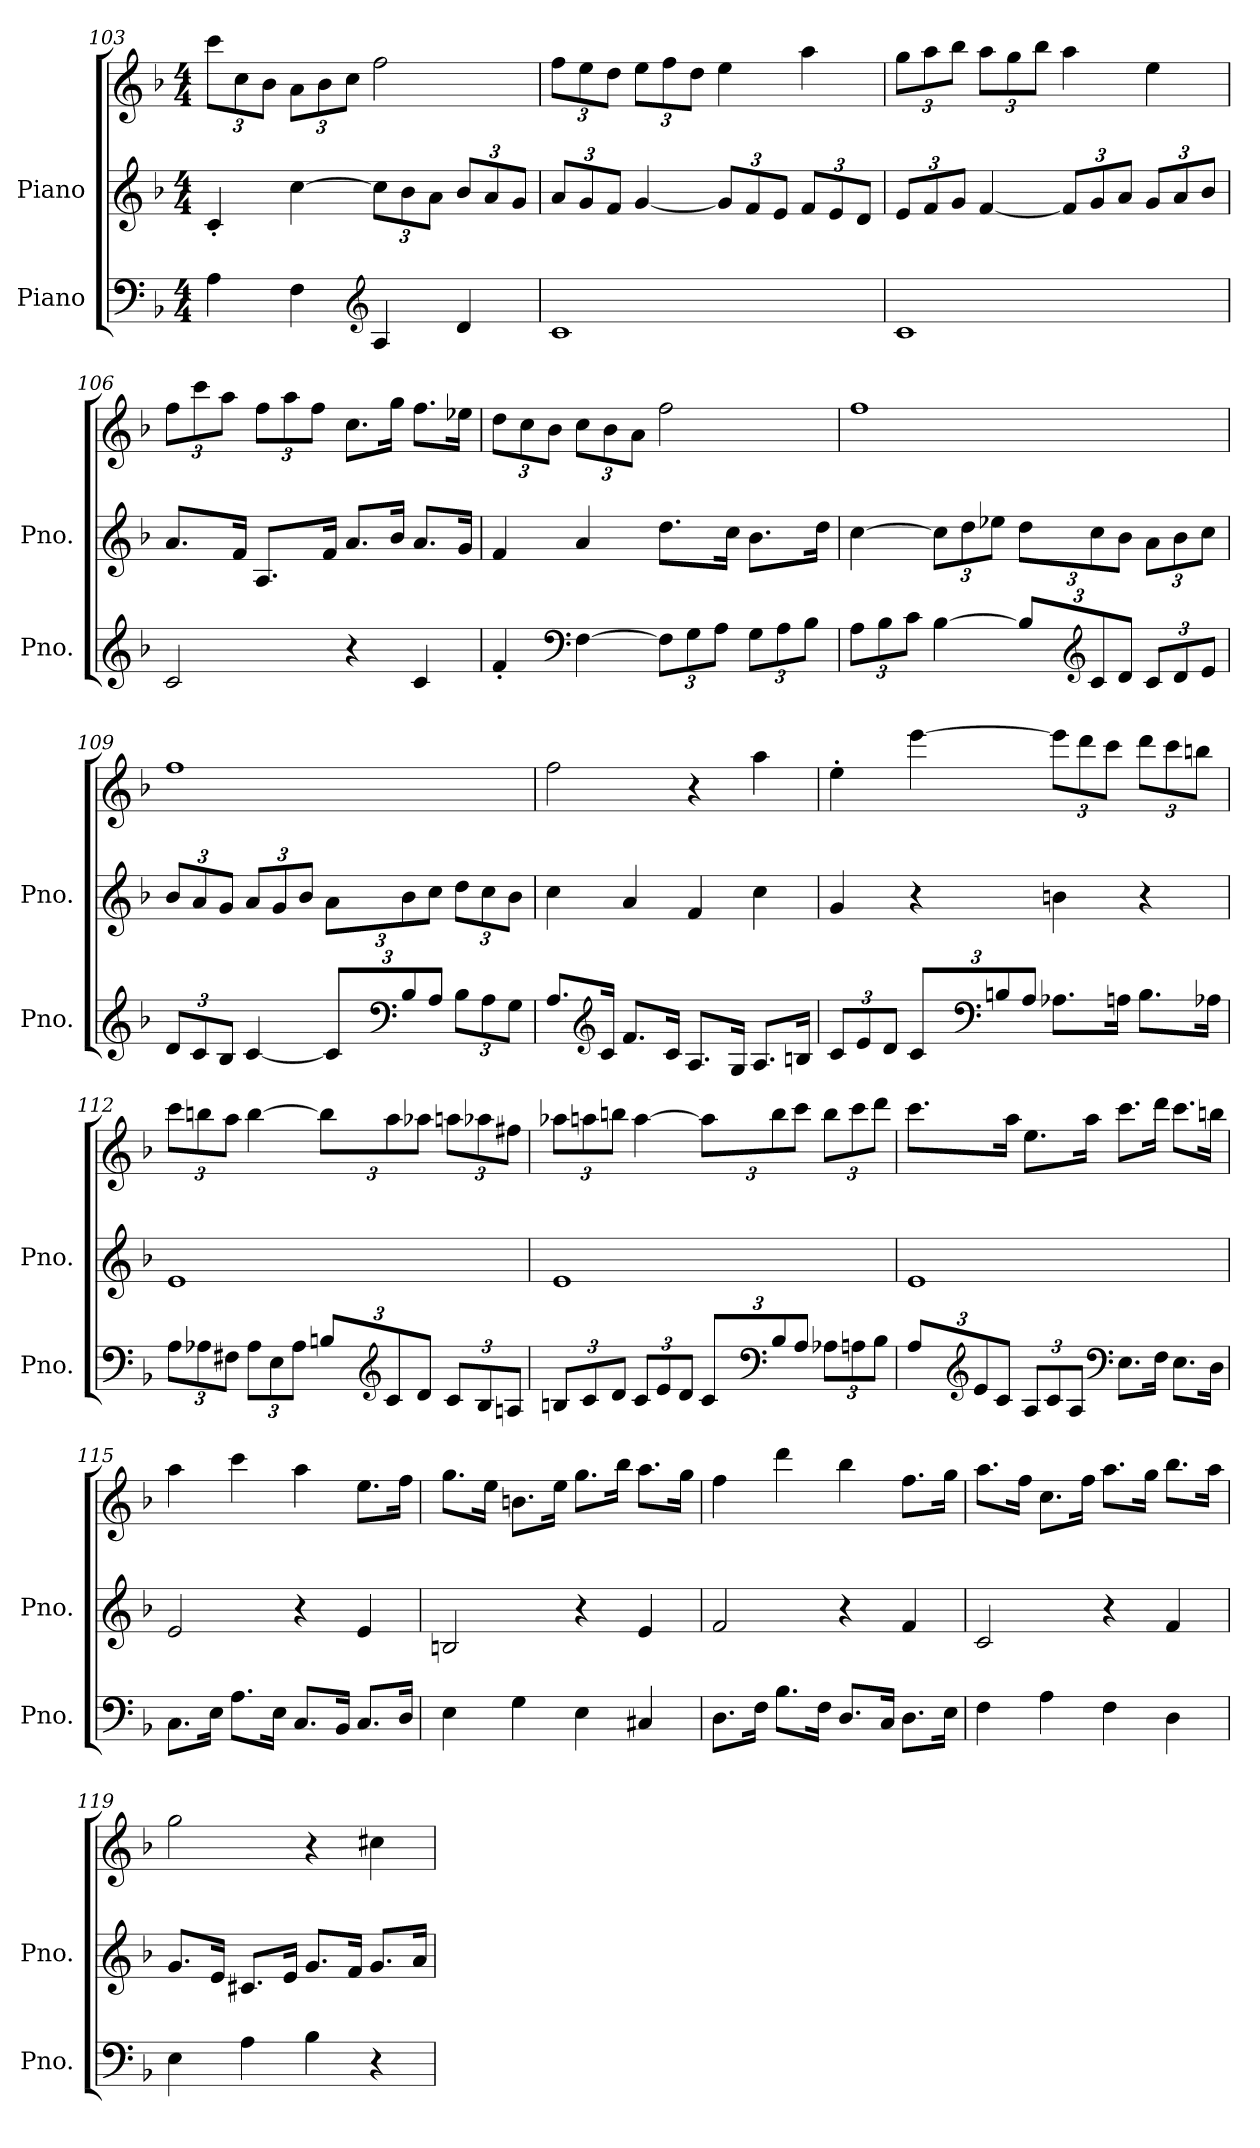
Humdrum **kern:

**kern	**kern	**kern
*part2	*part1	*part1
*staff3	*staff2	*staff1
*I"Piano	*I"Piano	*
*I'Pno.	*I'Pno.	*
*clefF4	*clefG2	*clefG2
*k[b-]	*k[b-]	*k[b-]
*M4/4	*M4/4	*M4/4
*	*	*Xbrackettup
=103	=103	=103
4A\	4c'/	12ccc\L
.	.	12cc\
.	.	12b-\J
4F\	[4cc\	12a\L
.	.	12b-\
.	.	12cc\J
*clefG2	*	*
*	*Xbrackettup	*
4A/	12cc\L]	2ff\
.	12b-\	.
.	12a\J	.
4d/	12b-/L	.
.	12a/	.
.	12g/J	.
!!LO:LB:g=z
=104	=104	=104
1c	12a/L	12ff\L
.	12g/	12ee\
.	12f/J	12dd\J
.	[4g/	12ee\L
.	.	12ff\
.	.	12dd\J
.	12g/L]	4ee\
.	12f/	.
.	12e/J	.
.	12f/L	4aa\
.	12e/	.
.	12d/J	.
=105	=105	=105
1c	12e/L	12gg\L
.	12f/	12aa\
.	12g/J	12bb-\J
.	[4f/	12aa\L
.	.	12gg\
.	.	12bb-\J
.	12f/L]	4aa\
.	12g/	.
.	12a/J	.
.	12g/L	4ee\
.	12a/	.
.	12b-/J	.
=106	=106	=106
2c/	8.a/L	12ff\L
.	.	12ccc\
.	.	12aa\J
.	16f/Jk	.
.	8.A/L	12ff\L
.	.	12aa\
.	.	12ff\J
.	16f/Jk	.
4r	8.a/L	8.cc\L
.	16b-/Jk	16gg\Jk
4c/	8.a/L	8.ff\L
.	16g/Jk	16ee-X\Jk
!!LO:LB:g=z
=107	=107	=107
4f'/	4f/	12dd\L
.	.	12cc\
.	.	12b-\J
*clefF4	*	*
[4F\	4a/	12cc\L
.	.	12b-\
.	.	12a\J
*Xbrackettup	*	*
12F\L]	8.dd\L	2ff\
12G\	.	.
12A\J	.	.
.	16cc\Jk	.
12G\L	8.b-\L	.
12A\	.	.
12B-\J	.	.
.	16dd\Jk	.
=108	=108	=108
12A\L	[4cc\	1ff
12B-\	.	.
12c\J	.	.
[4B-\	12cc\L]	.
.	12dd\	.
.	12ee-X\J	.
12B-/L]	12dd\L	.
*clefG2	*	*
12c/	12cc\	.
12d/J	12b-\J	.
12c/L	12a\L	.
12d/	12b-\	.
12e/J	12cc\J	.
=109	=109	=109
12d/L	12b-/L	1ff
12c/	12a/	.
12B-/J	12g/J	.
[4c/	12a/L	.
.	12g/	.
.	12b-/J	.
12c/L]	12a\L	.
*clefF4	*	*
12B-/	12b-\	.
12A/J	12cc\J	.
12B-\L	12dd\L	.
12A\	12cc\	.
12G\J	12b-\J	.
!!LO:LB:g=z
=110	=110	=110
8.A/L	4cc\	2ff\
*clefG2	*	*
16c/Jk	.	.
8.f/L	4a/	.
16c/Jk	.	.
8.A/L	4f/	4r
16G/Jk	.	.
8.A/L	4cc\	4aa\
16Bn/Jk	.	.
=111	=111	=111
12c/L	4g/	4ee'\
12e/	.	.
12d/J	.	.
12c/L	4r	[4eee\
*clefF4	*	*
12Bn/	.	.
12A/J	.	.
8.A-X\L	4bn\	12eee\L]
.	.	12ddd\
.	.	12ccc\J
16An\Jk	.	.
8.B\L	4r	12ddd\L
.	.	12ccc\
.	.	12bbn\J
16A-X\Jk	.	.
!!LO:PB:g=z
=112	=112	=112
12A\L	1e	12ccc\L
12A-X\	.	12bbn\
12F#X\J	.	12aa\J
12A-\L	.	[4bb\
12E\	.	.
12A-\J	.	.
12Bn/L	.	12bb\L]
*clefG2	*	*
12c/	.	12aa\
12d/J	.	12aa-X\J
12c/L	.	12aan\L
12B/	.	12aa-X\
12An/J	.	12ff#X\J
=113	=113	=113
12Bn/L	1e	12aa-X\L
12c/	.	12aan\
12d/J	.	12bbn\J
12c/L	.	[4aa\
12e/	.	.
12d/J	.	.
12c/L	.	12aa\L]
*clefF4	*	*
12B/	.	12bb\
12A/J	.	12ccc\J
12A-X\L	.	12bb\L
12An\	.	12ccc\
12B\J	.	12ddd\J
!!LO:LB:g=z
=114	=114	=114
12A/L	1e	8.ccc\L
*clefG2	*	*
12e/	.	.
12c/J	.	.
.	.	16aa\Jk
12A/L	.	8.ee\L
12c/	.	.
12A/J	.	.
.	.	16aa\Jk
*clefF4	*	*
8.E\L	.	8.ccc\L
16F\Jk	.	16ddd\Jk
8.E\L	.	8.ccc\L
16D\Jk	.	16bbn\Jk
=115	=115	=115
8.C\L	2e/	4aa\
16E\Jk	.	.
8.A\L	.	4ccc\
16E\Jk	.	.
8.C/L	4r	4aa\
16BB-/Jk	.	.
8.C/L	4e/	8.ee\L
16D/Jk	.	16ff\Jk
=116	=116	=116
4E\	2Bn/	8.gg\L
.	.	16ee\Jk
4G\	.	8.bn\L
.	.	16ee\Jk
4E\	4r	8.gg\L
.	.	16bb-\Jk
4C#X/	4e/	8.aa\L
.	.	16gg\Jk
!!LO:LB:g=z
=117	=117	=117
8.D\L	2f/	4ff\
16F\Jk	.	.
8.B-\L	.	4ddd\
16F\Jk	.	.
8.D/L	4r	4bb-\
16C/Jk	.	.
8.D\L	4f/	8.ff\L
16E\Jk	.	16gg\Jk
=118	=118	=118
4F\	2c/	8.aa\L
.	.	16ff\Jk
4A\	.	8.cc\L
.	.	16ff\Jk
4F\	4r	8.aa\L
.	.	16gg\Jk
4D\	4f/	8.bb-\L
.	.	16aa\Jk
=119	=119	=119
4E\	8.g/L	2gg\
.	16e/Jk	.
4A\	8.c#X/L	.
.	16e/Jk	.
4B-\	8.g/L	4r
.	16f/Jk	.
4r	8.g/L	4cc#X\
.	16a/Jk	.
=	=	=
*-	*-	*-
